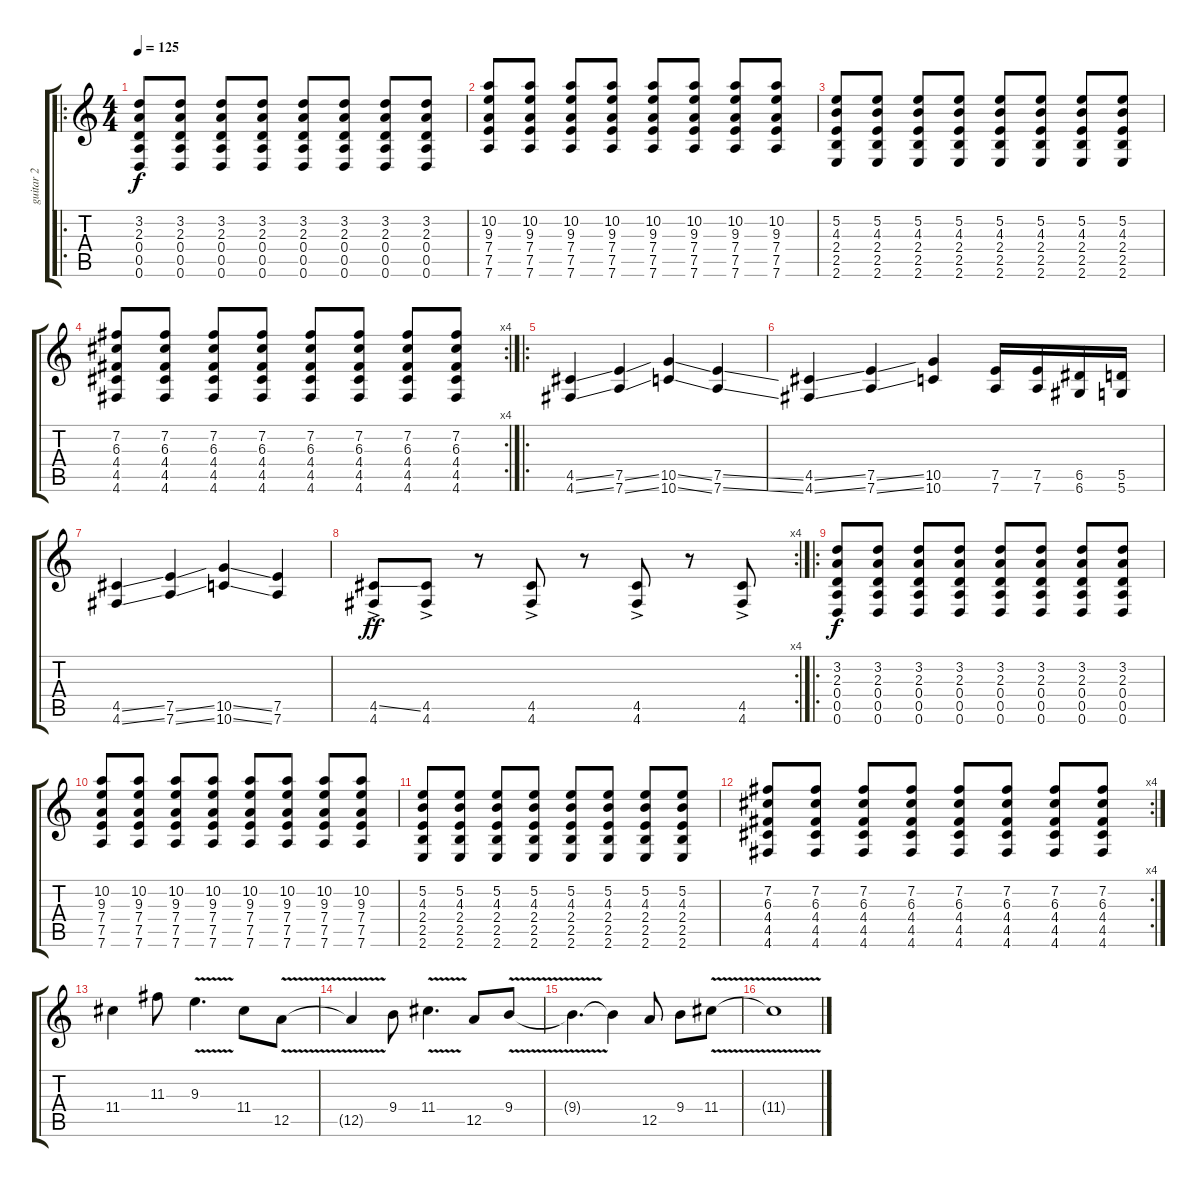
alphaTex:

\track ("guitar 2" "guitar 2") {instrument distortionguitar}
\staff {score tabs}
\tuning (E4 B3 G3 D3 A2 D2) {hide}
\ro
\ts (4 4)
\tempo 125
\clef g2
\ks c
(3.2 2.3 0.4 0.5 0.6).8{dy f} (3.2 2.3 0.4 0.5 0.6).8 (3.2 2.3 0.4 0.5 0.6).8 (3.2 2.3 0.4 0.5 0.6).8 (3.2 2.3 0.4 0.5 0.6).8 (3.2 2.3 0.4 0.5 0.6).8 (3.2 2.3 0.4 0.5 0.6).8 (3.2 2.3 0.4 0.5 0.6).8 |
(10.2 9.3 7.4 7.5 7.6).8 (10.2 9.3 7.4 7.5 7.6).8 (10.2 9.3 7.4 7.5 7.6).8 (10.2 9.3 7.4 7.5 7.6).8 (10.2 9.3 7.4 7.5 7.6).8 (10.2 9.3 7.4 7.5 7.6).8 (10.2 9.3 7.4 7.5 7.6).8 (10.2 9.3 7.4 7.5 7.6).8 |
(5.2 4.3 2.4 2.5 2.6).8 (5.2 4.3 2.4 2.5 2.6).8 (5.2 4.3 2.4 2.5 2.6).8 (5.2 4.3 2.4 2.5 2.6).8 (5.2 4.3 2.4 2.5 2.6).8 (5.2 4.3 2.4 2.5 2.6).8 (5.2 4.3 2.4 2.5 2.6).8 (5.2 4.3 2.4 2.5 2.6).8 |
\rc 4
(7.2 6.3 4.4 4.5 4.6).8 (7.2 6.3 4.4 4.5 4.6).8 (7.2 6.3 4.4 4.5 4.6).8 (7.2 6.3 4.4 4.5 4.6).8 (7.2 6.3 4.4 4.5 4.6).8 (7.2 6.3 4.4 4.5 4.6).8 (7.2 6.3 4.4 4.5 4.6).8 (7.2 6.3 4.4 4.5 4.6).8 |
\ro
(4.5{ss} 4.6{ss}).4 (7.5{ss} 7.6{ss}).4 (10.5{ss} 10.6{ss}).4 (7.5{ss} 7.6{ss}).4 |
(4.5{ss} 4.6{ss}).4 (7.5{ss} 7.6{ss}).4 (10.5 10.6).4 (7.5 7.6).16 (7.5 7.6).16 (6.5 6.6).16 (5.5 5.6).16 |
(4.5{ss} 4.6{ss}).4 (7.5{ss} 7.6{ss}).4 (10.5{ss} 10.6{ss}).4 (7.5 7.6).4 |
\rc 4
(4.5{ss ac} 4.6{ac}).8{dy ff} (4.5{ac} 4.6{ac}).8 r.8 (4.5{ac} 4.6{ac}).8 r.8 (4.5{ac} 4.6{ac}).8 r.8 (4.5{ac} 4.6{ac}).8 |
\ro
(3.2 2.3 0.4 0.5 0.6).8{dy f} (3.2 2.3 0.4 0.5 0.6).8 (3.2 2.3 0.4 0.5 0.6).8 (3.2 2.3 0.4 0.5 0.6).8 (3.2 2.3 0.4 0.5 0.6).8 (3.2 2.3 0.4 0.5 0.6).8 (3.2 2.3 0.4 0.5 0.6).8 (3.2 2.3 0.4 0.5 0.6).8 |
(10.2 9.3 7.4 7.5 7.6).8 (10.2 9.3 7.4 7.5 7.6).8 (10.2 9.3 7.4 7.5 7.6).8 (10.2 9.3 7.4 7.5 7.6).8 (10.2 9.3 7.4 7.5 7.6).8 (10.2 9.3 7.4 7.5 7.6).8 (10.2 9.3 7.4 7.5 7.6).8 (10.2 9.3 7.4 7.5 7.6).8 |
(5.2 4.3 2.4 2.5 2.6).8 (5.2 4.3 2.4 2.5 2.6).8 (5.2 4.3 2.4 2.5 2.6).8 (5.2 4.3 2.4 2.5 2.6).8 (5.2 4.3 2.4 2.5 2.6).8 (5.2 4.3 2.4 2.5 2.6).8 (5.2 4.3 2.4 2.5 2.6).8 (5.2 4.3 2.4 2.5 2.6).8 |
\rc 4
(7.2 6.3 4.4 4.5 4.6).8 (7.2 6.3 4.4 4.5 4.6).8 (7.2 6.3 4.4 4.5 4.6).8 (7.2 6.3 4.4 4.5 4.6).8 (7.2 6.3 4.4 4.5 4.6).8 (7.2 6.3 4.4 4.5 4.6).8 (7.2 6.3 4.4 4.5 4.6).8 (7.2 6.3 4.4 4.5 4.6).8 |
11.4.4 11.3.8 9.3{v}.4{d} 11.4.8 12.5{v}.8 |
12.5{t}.4 9.4.8 11.4{v}.4{d} 12.5.8 9.4{v}.8 |
9.4{t}.4{d} 9.4{t}.4 12.5.8 9.4.8 11.4{v}.8 |
11.4{t}.1
